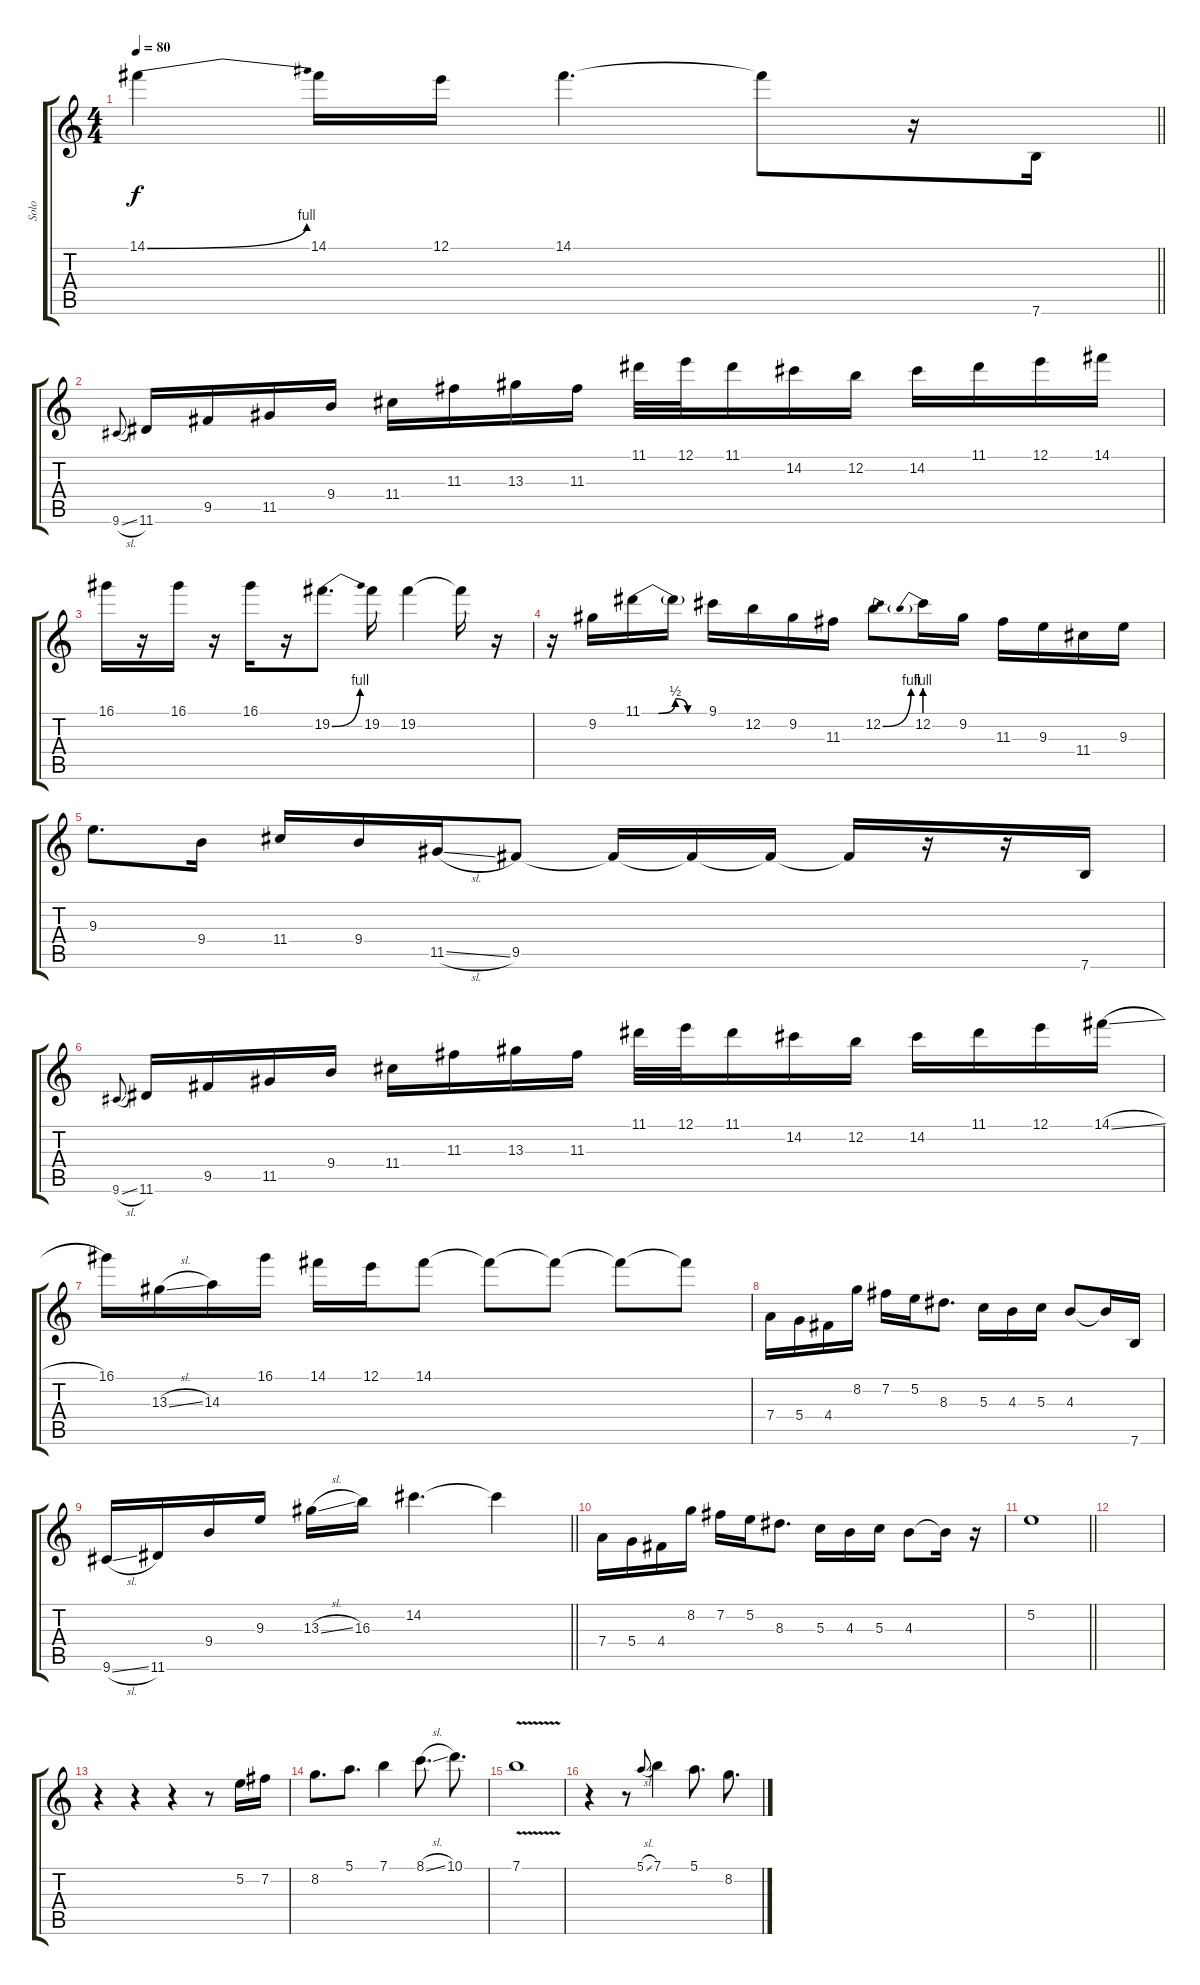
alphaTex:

\track ("Solo" "Solo") {instrument distortionguitar}
\staff {score tabs}
\tuning (E4 B3 G3 D3 A2 E2) {hide}
\ts (4 4)
\tempo 80
\clef g2
\barLineRight lightlight
\ks c
14.1{be (bend 0 0 60 4)}.4{dy f} 14.1.16 12.1.16 14.1.4{d} 14.1{t}.8 r.16 7.6.16 |
9.6{sl}.8{gr onbeat} 11.6.16 9.5.16 11.5.16 9.4.16 11.4.16 11.3.16 13.3.16 11.3.16 11.1.32 12.1.32 11.1.16 14.2.16 12.2.16 14.2.16 11.1.16 12.1.16 14.1.16 |
16.1.16 r.16 16.1.16 r.16 16.1.16 r.16 19.2{be (bend 0 0 60 4)}.8{d} 19.2.16 19.2.4 19.2{t}.16 r.16 |
r.16 9.2.16 11.1{be (custom 0 0 15 0 30 2 41 0 60 0)}.16 11.1{t}.16 9.1.16 12.2.16 9.2.16 11.3.16 12.2{be (bend 0 0 60 4)}.8 12.2{be (prebend 0 4 60 4)}.16 9.2.16 11.3.16 9.3.16 11.4.16 9.3.16 |
9.3.8{d} 9.4.16 11.4.16 9.4.16 11.5{sl}.16 9.5.8 9.5{t}.16 9.5{t}.16 9.5{t}.16 9.5{t}.16 r.16 r.16 7.6.16 |
9.6{sl}.8{gr onbeat} 11.6.16 9.5.16 11.5.16 9.4.16 11.4.16 11.3.16 13.3.16 11.3.16 11.1.32 12.1.32 11.1.16 14.2.16 12.2.16 14.2.16 11.1.16 12.1.16 14.1{sl}.16 |
16.1.16 13.3{sl}.16 14.3.16 16.1.16 14.1.16 12.1.16 14.1.8 14.1{t}.8 14.1{t}.8 14.1{t}.8 14.1{t}.8 |
7.4.16 5.4.16 4.4.16 8.2.16 7.2.16 5.2.16 8.3.8{d} 5.3.16 4.3.16 5.3.16 4.3.8 4.3{t}.16 7.6.16 |
\barLineRight lightlight
9.6{sl}.16 11.6.16 9.4.16 9.3.16 13.3{sl}.16 16.3.16 14.2.4{d} 14.2{t}.4 |
7.4.16 5.4.16 4.4.16 8.2.16 7.2.16 5.2.16 8.3.8{d} 5.3.16 4.3.16 5.3.16 4.3.8 4.3{t}.16 r.16 |
\barLineRight lightlight
5.2.1 |
|
r.4 r.4 r.4 r.8 5.2.16 7.2.16 |
8.2.8{d} 5.1.8{d} 7.1.4 8.1{sl}.8{d} 10.1.8{d} |
7.1{v}.1 |
r.4 r.8 5.1{sl}.8{gr onbeat} 7.1.4 5.1.8{d} 8.2.8{d}
